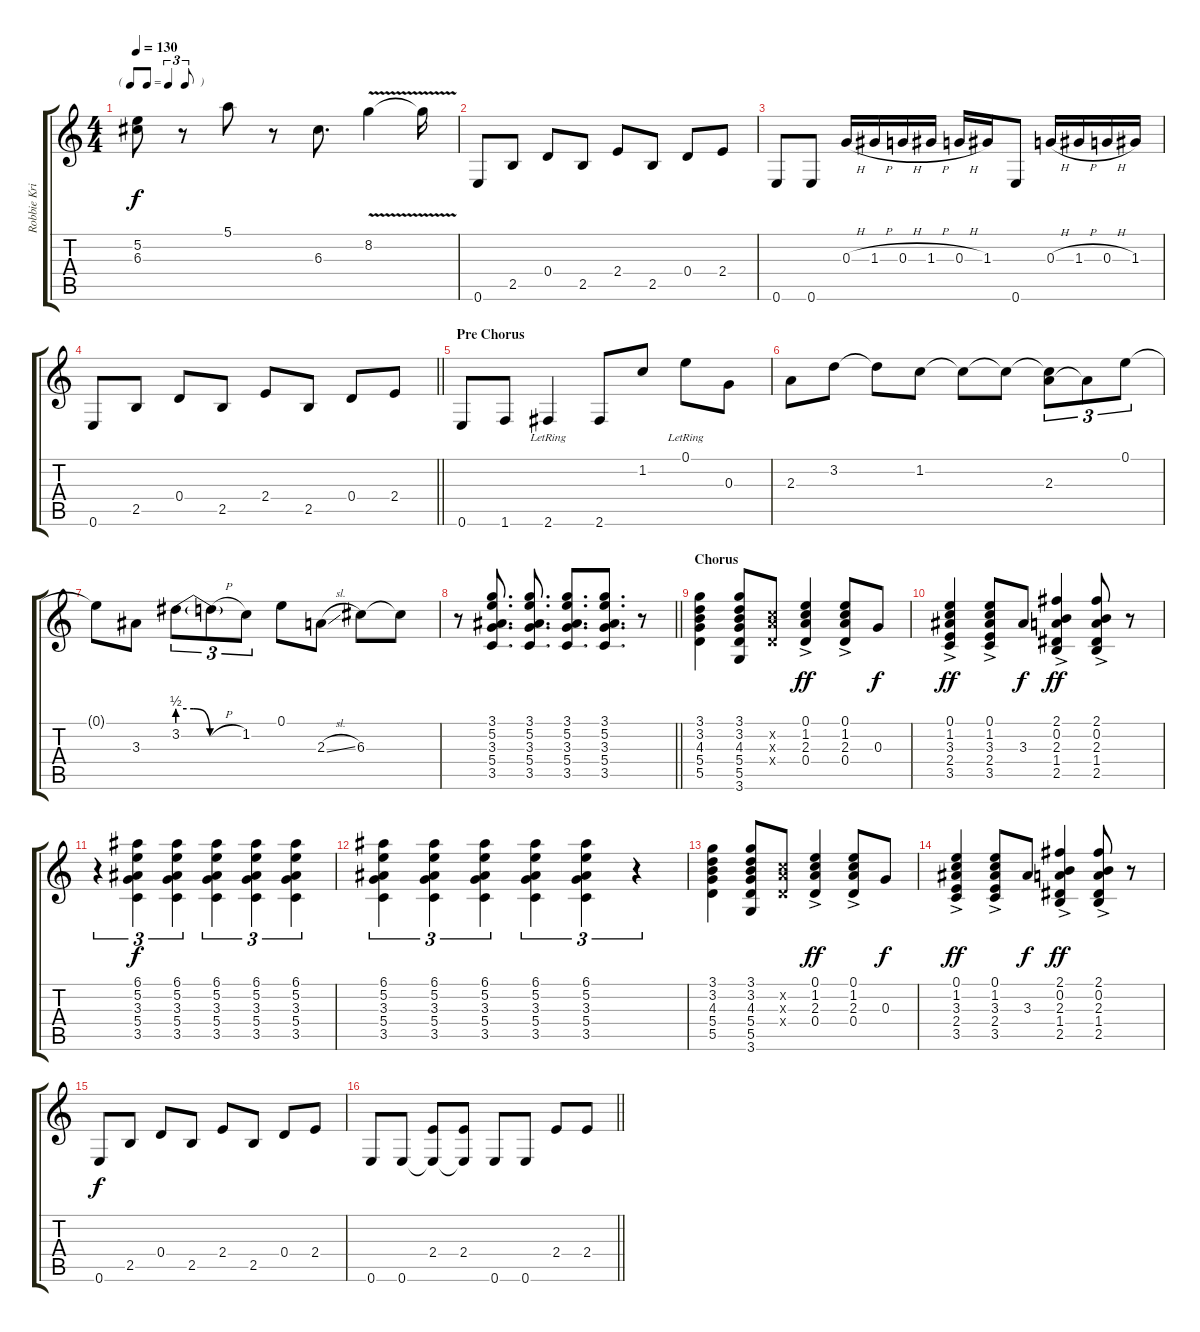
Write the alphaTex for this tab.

\track ("Robbie Krieger Distortion" "Robbie Kri") {instrument overdrivenguitar}
\staff {score tabs}
\tuning (E4 B3 G3 D3 A2 E2) {hide}
\ts (4 4)
\tf triplet8th
\tempo 130
\clef g2
\ks c
(5.2 6.3).8{dy f} r.8 5.1.8 r.8 6.3.8{d} 8.2{v}.4 8.2{t}.16 |
0.6.8 2.5.8 0.4.8 2.5.8 2.4.8 2.5.8 0.4.8 2.4.8 |
0.6.8 0.6.8 0.3{h}.16 1.3{h}.16 0.3{h}.16 1.3{h}.16 0.3{h}.16 1.3.16 0.6.8 0.3{h}.16 1.3{h}.16 0.3{h}.16 1.3.16 |
\barLineRight lightlight
0.6.8 2.5.8 0.4.8 2.5.8 2.4.8 2.5.8 0.4.8 2.4.8 |
\section ("" "Pre Chorus")
0.6.8 1.6.8 2.6{lr}.4 2.6.8 1.2.8 0.1{lr}.8 0.3.8 |
2.3.8 3.2.8 3.2{t}.8 1.2.8 1.2{t}.8 1.2{t}.8 (1.2{t} 2.3).8{tu (3 2)} 2.3{t}.8{tu (3 2)} 0.1.8{tu (3 2)} |
0.1{t}.8 3.3.8 3.2{be (custom 0 2 15 2 30 0 60 0)}.8{tu (3 2)} 3.2{h t}.8{tu (3 2)} 1.2.8{tu (3 2)} 0.1.8 2.3{sl}.8 6.3.8 6.3{t}.8 |
\barLineRight lightlight
r.8 (3.1 5.2 3.3 5.4 3.5).8{d} (3.1 5.2 3.3 5.4 3.5).8{d} (3.1 5.2 3.3 5.4 3.5).8{d} (3.1 5.2 3.3 5.4 3.5).8{d} r.8 |
\section ("" "Chorus")
(3.1 3.2 4.3 5.4 5.5).4 (3.1 3.2 4.3 5.4 5.5 3.6).8 (1.2{x} 2.3{x} 0.4{x}).8 (0.1{ac} 1.2{ac} 2.3{ac} 0.4{ac}).4{dy ff} (0.1{ac} 1.2{ac} 2.3{ac} 0.4{ac}).8 0.3.8{dy f} |
(0.1{ac} 1.2{ac} 3.3{ac} 2.4{ac} 3.5{ac}).4{dy ff} (0.1{ac} 1.2{ac} 3.3{ac} 2.4{ac} 3.5{ac}).8 3.3.8{dy f} (2.1{ac} 0.2{ac} 2.3{ac} 1.4{ac} 2.5{ac}).4{dy ff} (2.1{ac} 0.2{ac} 2.3{ac} 1.4{ac} 2.5{ac}).8 r.8 |
r.4{tu (3 2)} (6.1 5.2 3.3 5.4 3.5).4{tu (3 2) dy f} (6.1 5.2 3.3 5.4 3.5).4{tu (3 2)} (6.1 5.2 3.3 5.4 3.5).4{tu (3 2)} (6.1 5.2 3.3 5.4 3.5).4{tu (3 2)} (6.1 5.2 3.3 5.4 3.5).4{tu (3 2)} |
(6.1 5.2 3.3 5.4 3.5).4{tu (3 2)} (6.1 5.2 3.3 5.4 3.5).4{tu (3 2)} (6.1 5.2 3.3 5.4 3.5).4{tu (3 2)} (6.1 5.2 3.3 5.4 3.5).4{tu (3 2)} (6.1 5.2 3.3 5.4 3.5).4{tu (3 2)} r.4{tu (3 2)} |
(3.1 3.2 4.3 5.4 5.5).4 (3.1 3.2 4.3 5.4 5.5 3.6).8 (1.2{x} 2.3{x} 0.4{x}).8 (0.1{ac} 1.2{ac} 2.3{ac} 0.4{ac}).4{dy ff} (0.1{ac} 1.2{ac} 2.3{ac} 0.4{ac}).8 0.3.8{dy f} |
(0.1{ac} 1.2{ac} 3.3{ac} 2.4{ac} 3.5{ac}).4{dy ff} (0.1{ac} 1.2{ac} 3.3{ac} 2.4{ac} 3.5{ac}).8 3.3.8{dy f} (2.1{ac} 0.2{ac} 2.3{ac} 1.4{ac} 2.5{ac}).4{dy ff} (2.1{ac} 0.2{ac} 2.3{ac} 1.4{ac} 2.5{ac}).8 r.8 |
0.6.8{dy f} 2.5.8 0.4.8 2.5.8 2.4.8 2.5.8 0.4.8 2.4.8 |
\barLineRight lightlight
0.6.8 0.6.8 (2.4 0.6{t}).8 (2.4 0.6{t}).8 0.6.8 0.6.8 2.4.8 2.4.8
